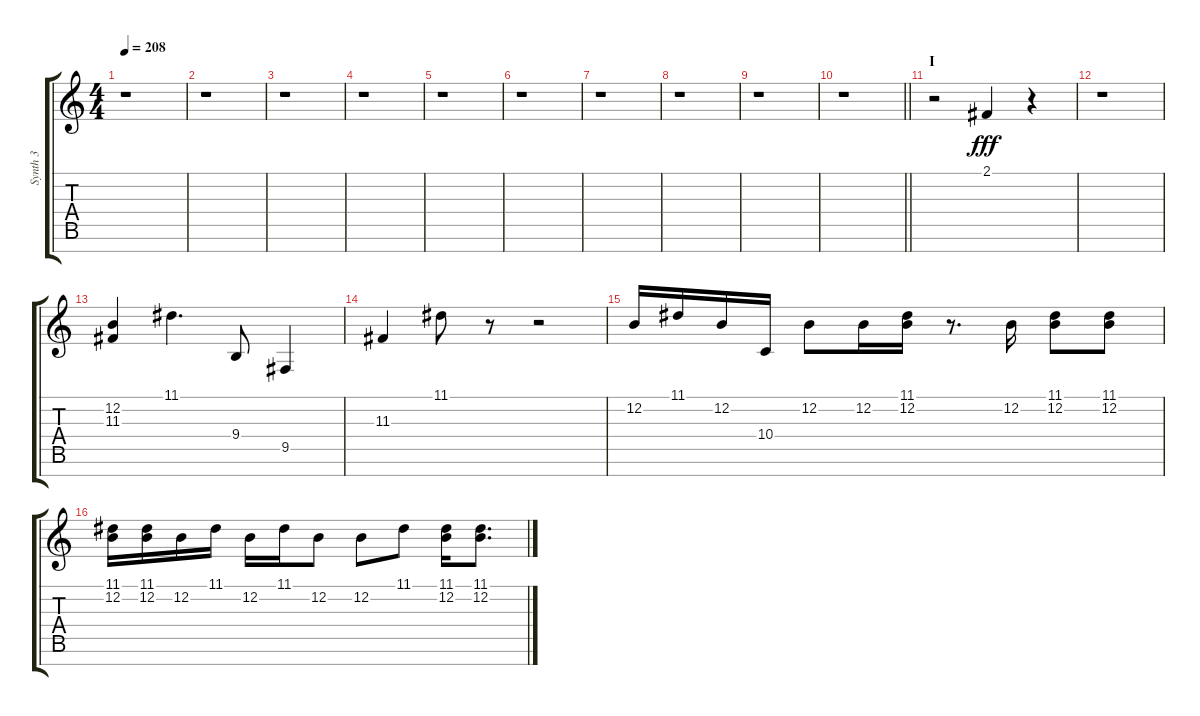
\track ("Synth 3" "Synth 3") {instrument lead2sawtooth}
\staff {score tabs}
\tuning (E4 B3 G3 D3 A2 E2 B1) {hide}
\ts (4 4)
\tempo 208
\clef g2
\ks c
r.1{dy fff} |
r.1 |
r.1 |
r.1 |
r.1 |
r.1 |
r.1 |
r.1 |
r.1 |
\barLineRight lightlight
r.1 |
\section ("" "I")
r.2 2.1.4 r.4 |
r.1 |
(12.2 11.3).4 11.1.4{d} 9.4.8 9.5.4 |
11.3.4 11.1.8 r.8 r.2 |
12.2.16 11.1.16 12.2.16 10.4.16 12.2.8 12.2.16 (11.1 12.2).16 r.8{d} 12.2.16 (11.1 12.2).8 (11.1 12.2).8 |
(11.1 12.2).16 (11.1 12.2).16 12.2.16 11.1.16 12.2.16 11.1.16 12.2.8 12.2.8 11.1.8 (11.1 12.2).16 (11.1 12.2).8{d}
